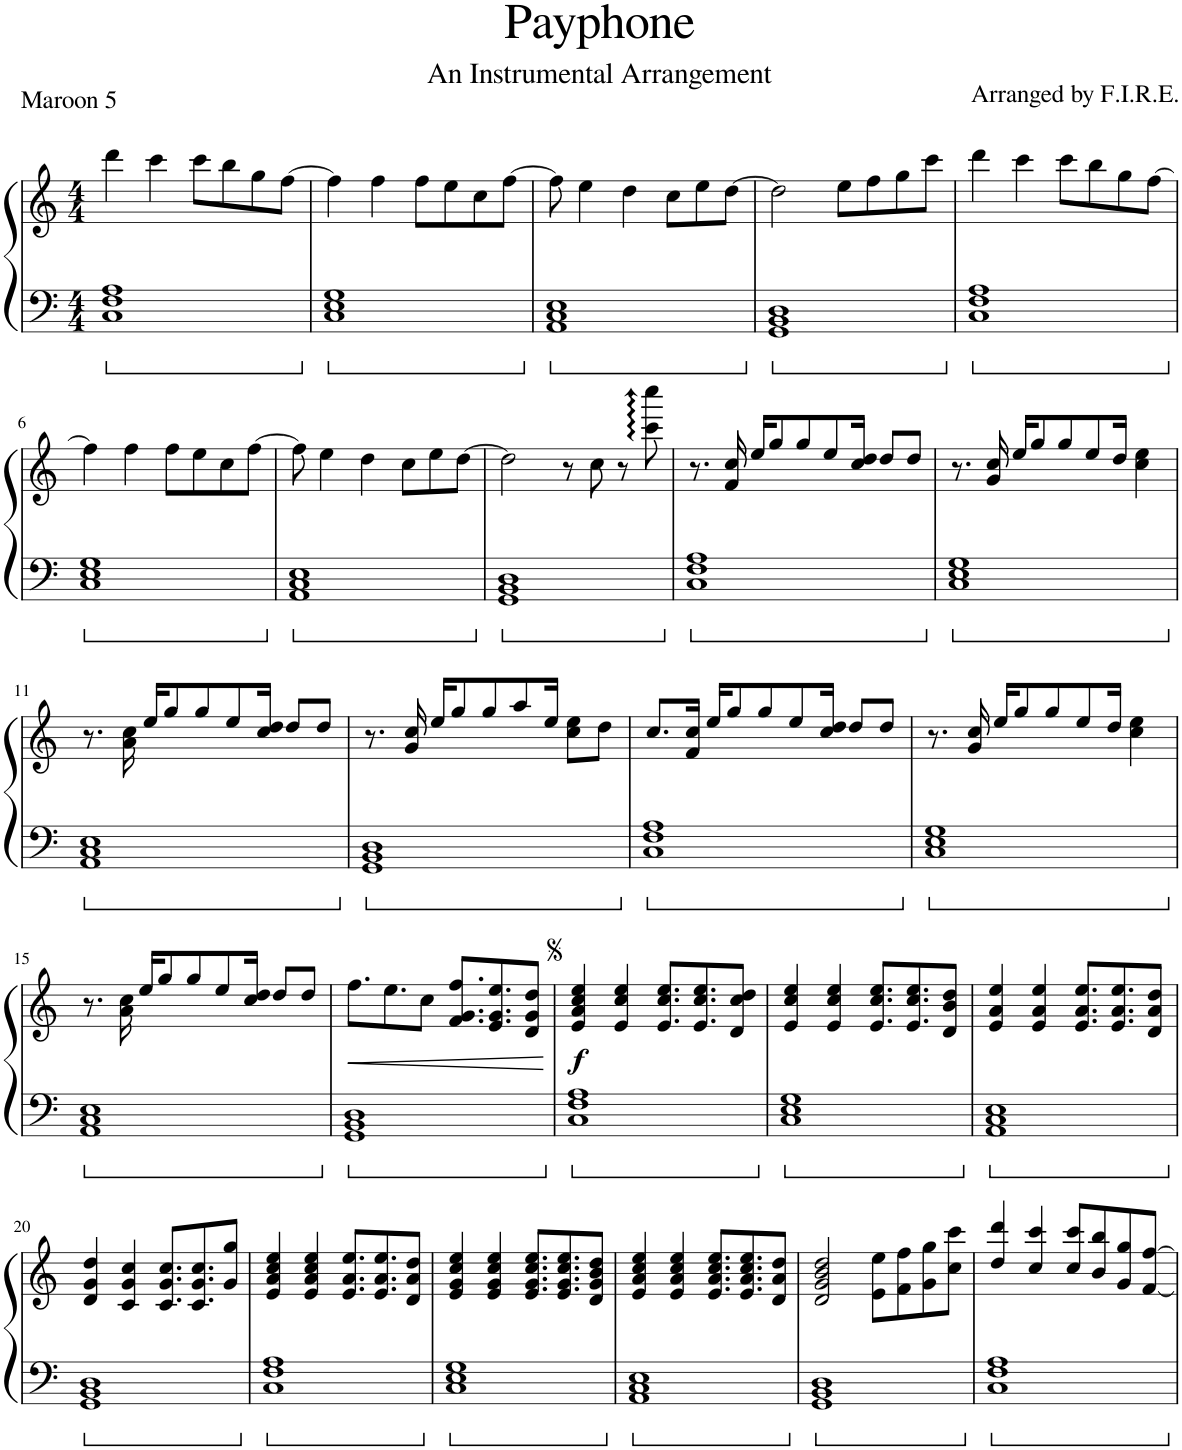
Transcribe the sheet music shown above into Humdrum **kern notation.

**kern	**kern	**dynam
*part1	*part1	*part1
*staff2	*staff1	*staff1/2
*I"Piano	*	*
*I'Pno.	*	*
*clefF4	*clefG2	*
*k[]	*k[]	*
*M4/4	*M4/4	*
=1	=1	=1
1C 1F 1A	4ddd\	.
.	4ccc\	.
.	8ccc\L	.
.	8bb\	.
.	8gg\	.
.	[8ff\J	.
=2	=2	=2
1C 1E 1G	4ff\]	.
.	4ff\	.
.	8ff\L	.
.	8ee\	.
.	8cc\	.
.	[8ff\J	.
=3	=3	=3
1AA 1C 1E	8ff\]	.
.	4ee\	.
.	4dd\	.
.	8cc\L	.
.	8ee\	.
.	[8dd\J	.
=4	=4	=4
1GG 1BB 1D	2dd\]	.
.	8ee\L	.
.	8ff\	.
.	8gg\	.
.	8ccc\J	.
=5	=5	=5
1C 1F 1A	4ddd\	.
.	4ccc\	.
.	8ccc\L	.
.	8bb\	.
.	8gg\	.
.	[8ff\J	.
!!LO:LB:g=z
=6	=6	=6
1C 1E 1G	4ff\]	.
.	4ff\	.
.	8ff\L	.
.	8ee\	.
.	8cc\	.
.	[8ff\J	.
=7	=7	=7
1AA 1C 1E	8ff\]	.
.	4ee\	.
.	4dd\	.
.	8cc\L	.
.	8ee\	.
.	[8dd\J	.
=8	=8	=8
1GG 1BB 1D	2dd\]	.
.	8r	.
.	8cc\	.
.	8r	.
.	8ccc\: 8cccc\:	.
=9	=9	=9
1C 1F 1A	8.r	.
.	16f/ 16cc/	.
.	16ee/KL	.
.	8gg/	.
.	8gg/	.
.	8ee/	.
.	16cc/ 16dd/Jk	.
.	8dd/L	.
.	8dd/J	.
=10	=10	=10
1C 1E 1G	8.r	.
.	16g/ 16cc/	.
.	16ee/KL	.
.	8gg/	.
.	8gg/	.
.	8ee/	.
.	16dd/Jk	.
.	4cc\ 4ee\	.
!!LO:LB:g=z
=11	=11	=11
1AA 1C 1E	8.r	.
.	16a\ 16cc\	.
.	16ee/KL	.
.	8gg/	.
.	8gg/	.
.	8ee/	.
.	16cc/ 16dd/Jk	.
.	8dd/L	.
.	8dd/J	.
=12	=12	=12
1GG 1BB 1D	8.r	.
.	16g/ 16cc/	.
.	16ee/KL	.
.	8gg/	.
.	8gg/	.
.	8aa/	.
.	16ee/Jk	.
.	8cc\ 8ee\L	.
.	8dd\J	.
=13	=13	=13
1C 1F 1A	8.cc/L	.
.	16f/ 16cc/Jk	.
.	16ee/KL	.
.	8gg/	.
.	8gg/	.
.	8ee/	.
.	16cc/ 16dd/Jk	.
.	8dd/L	.
.	8dd/J	.
=14	=14	=14
1C 1E 1G	8.r	.
.	16g/ 16cc/	.
.	16ee/KL	.
.	8gg/	.
.	8gg/	.
.	8ee/	.
.	16dd/Jk	.
.	4cc\ 4ee\	.
!!LO:LB:g=z
=15	=15	=15
1AA 1C 1E	8.r	.
.	16a\ 16cc\	.
.	16ee/KL	.
.	8gg/	.
.	8gg/	.
.	8ee/	.
.	16cc/ 16dd/Jk	.
.	8dd/L	.
.	8dd/J	.
=16	=16	=16
!	!	!LO:HP:b
1GG 1BB 1D	8.ff\L	<
.	8.ee\	.
.	8cc\J	.
.	8.f/ 8.g/ 8.ff/L	.
.	8.e/ 8.g/ 8.ee/	.
.	8d/ 8g/ 8dd/J	.
.	.	[
=17	=17	=17
!	!	!LO:DY:b
1C 1F 1A	4e/ 4a/ 4cc/ 4ee/	f
.	4e/ 4cc/ 4ee/	.
.	8.e/ 8.cc/ 8.ee/L	.
.	8.e/ 8.cc/ 8.ee/	.
.	8d/ 8cc/ 8dd/J	.
=18	=18	=18
1C 1E 1G	4e/ 4cc/ 4ee/	.
.	4e/ 4cc/ 4ee/	.
.	8.e/ 8.cc/ 8.ee/L	.
.	8.e/ 8.cc/ 8.ee/	.
.	8d/ 8b/ 8dd/J	.
=19	=19	=19
1AA 1C 1E	4e/ 4a/ 4ee/	.
.	4e/ 4a/ 4ee/	.
.	8.e/ 8.a/ 8.ee/L	.
.	8.e/ 8.a/ 8.ee/	.
.	8d/ 8a/ 8dd/J	.
!!LO:LB:g=z
=20	=20	=20
1GG 1BB 1D	4d/ 4g/ 4dd/	.
.	4c/ 4g/ 4cc/	.
.	8.c/ 8.g/ 8.cc/L	.
.	8.c/ 8.g/ 8.cc/	.
.	8g/ 8gg/J	.
=21	=21	=21
1C 1F 1A	4e/ 4a/ 4cc/ 4ee/	.
.	4e/ 4a/ 4cc/ 4ee/	.
.	8.e/ 8.a/ 8.ee/L	.
.	8.e/ 8.a/ 8.ee/	.
.	8d/ 8a/ 8dd/J	.
=22	=22	=22
1C 1E 1G	4e/ 4g/ 4cc/ 4ee/	.
.	4e/ 4g/ 4cc/ 4ee/	.
.	8.e/ 8.g/ 8.cc/ 8.ee/L	.
.	8.e/ 8.g/ 8.cc/ 8.ee/	.
.	8d/ 8g/ 8b/ 8dd/J	.
=23	=23	=23
1AA 1C 1E	4e/ 4a/ 4cc/ 4ee/	.
.	4e/ 4a/ 4cc/ 4ee/	.
.	8.e/ 8.a/ 8.cc/ 8.ee/L	.
.	8.e/ 8.a/ 8.cc/ 8.ee/	.
.	8d/ 8a/ 8dd/J	.
=24	=24	=24
1GG 1BB 1D	2d/ 2g/ 2b/ 2dd/	.
.	8e\ 8ee\L	.
.	8f\ 8ff\	.
.	8g\ 8gg\	.
.	8cc\ 8ccc\J	.
=25	=25	=25
1C 1F 1A	4dd/ 4ddd/	.
.	4cc/ 4ccc/	.
.	8cc/ 8ccc/L	.
.	8b/ 8bb/	.
.	8g/ 8gg/	.
.	[8f/ [8ff/J	.
=	=	=
*-	*-	*-
